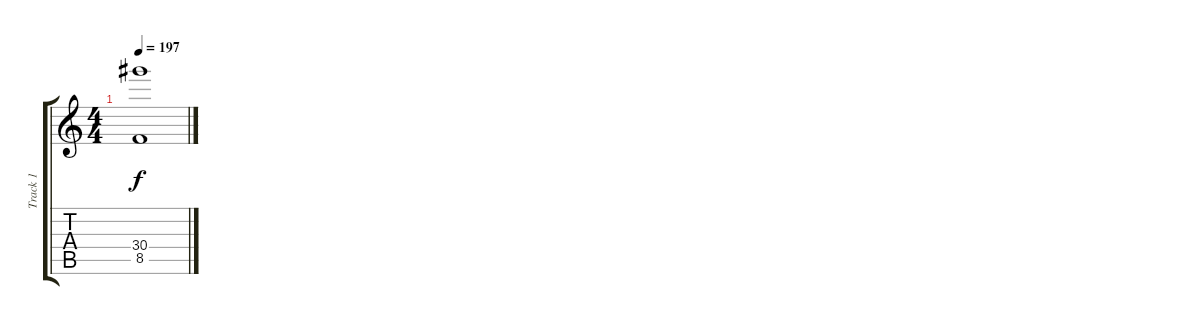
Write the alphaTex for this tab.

\track ("Track 1" "Track 1") {instrument distortionguitar}
\staff {score tabs}
\tuning (E4 B3 G3 D3 A2 E2) {hide}
\ts (4 4)
\tempo 197
\clef g2
\ks c
(30.4{t} 8.5{t}).1{dy f}
